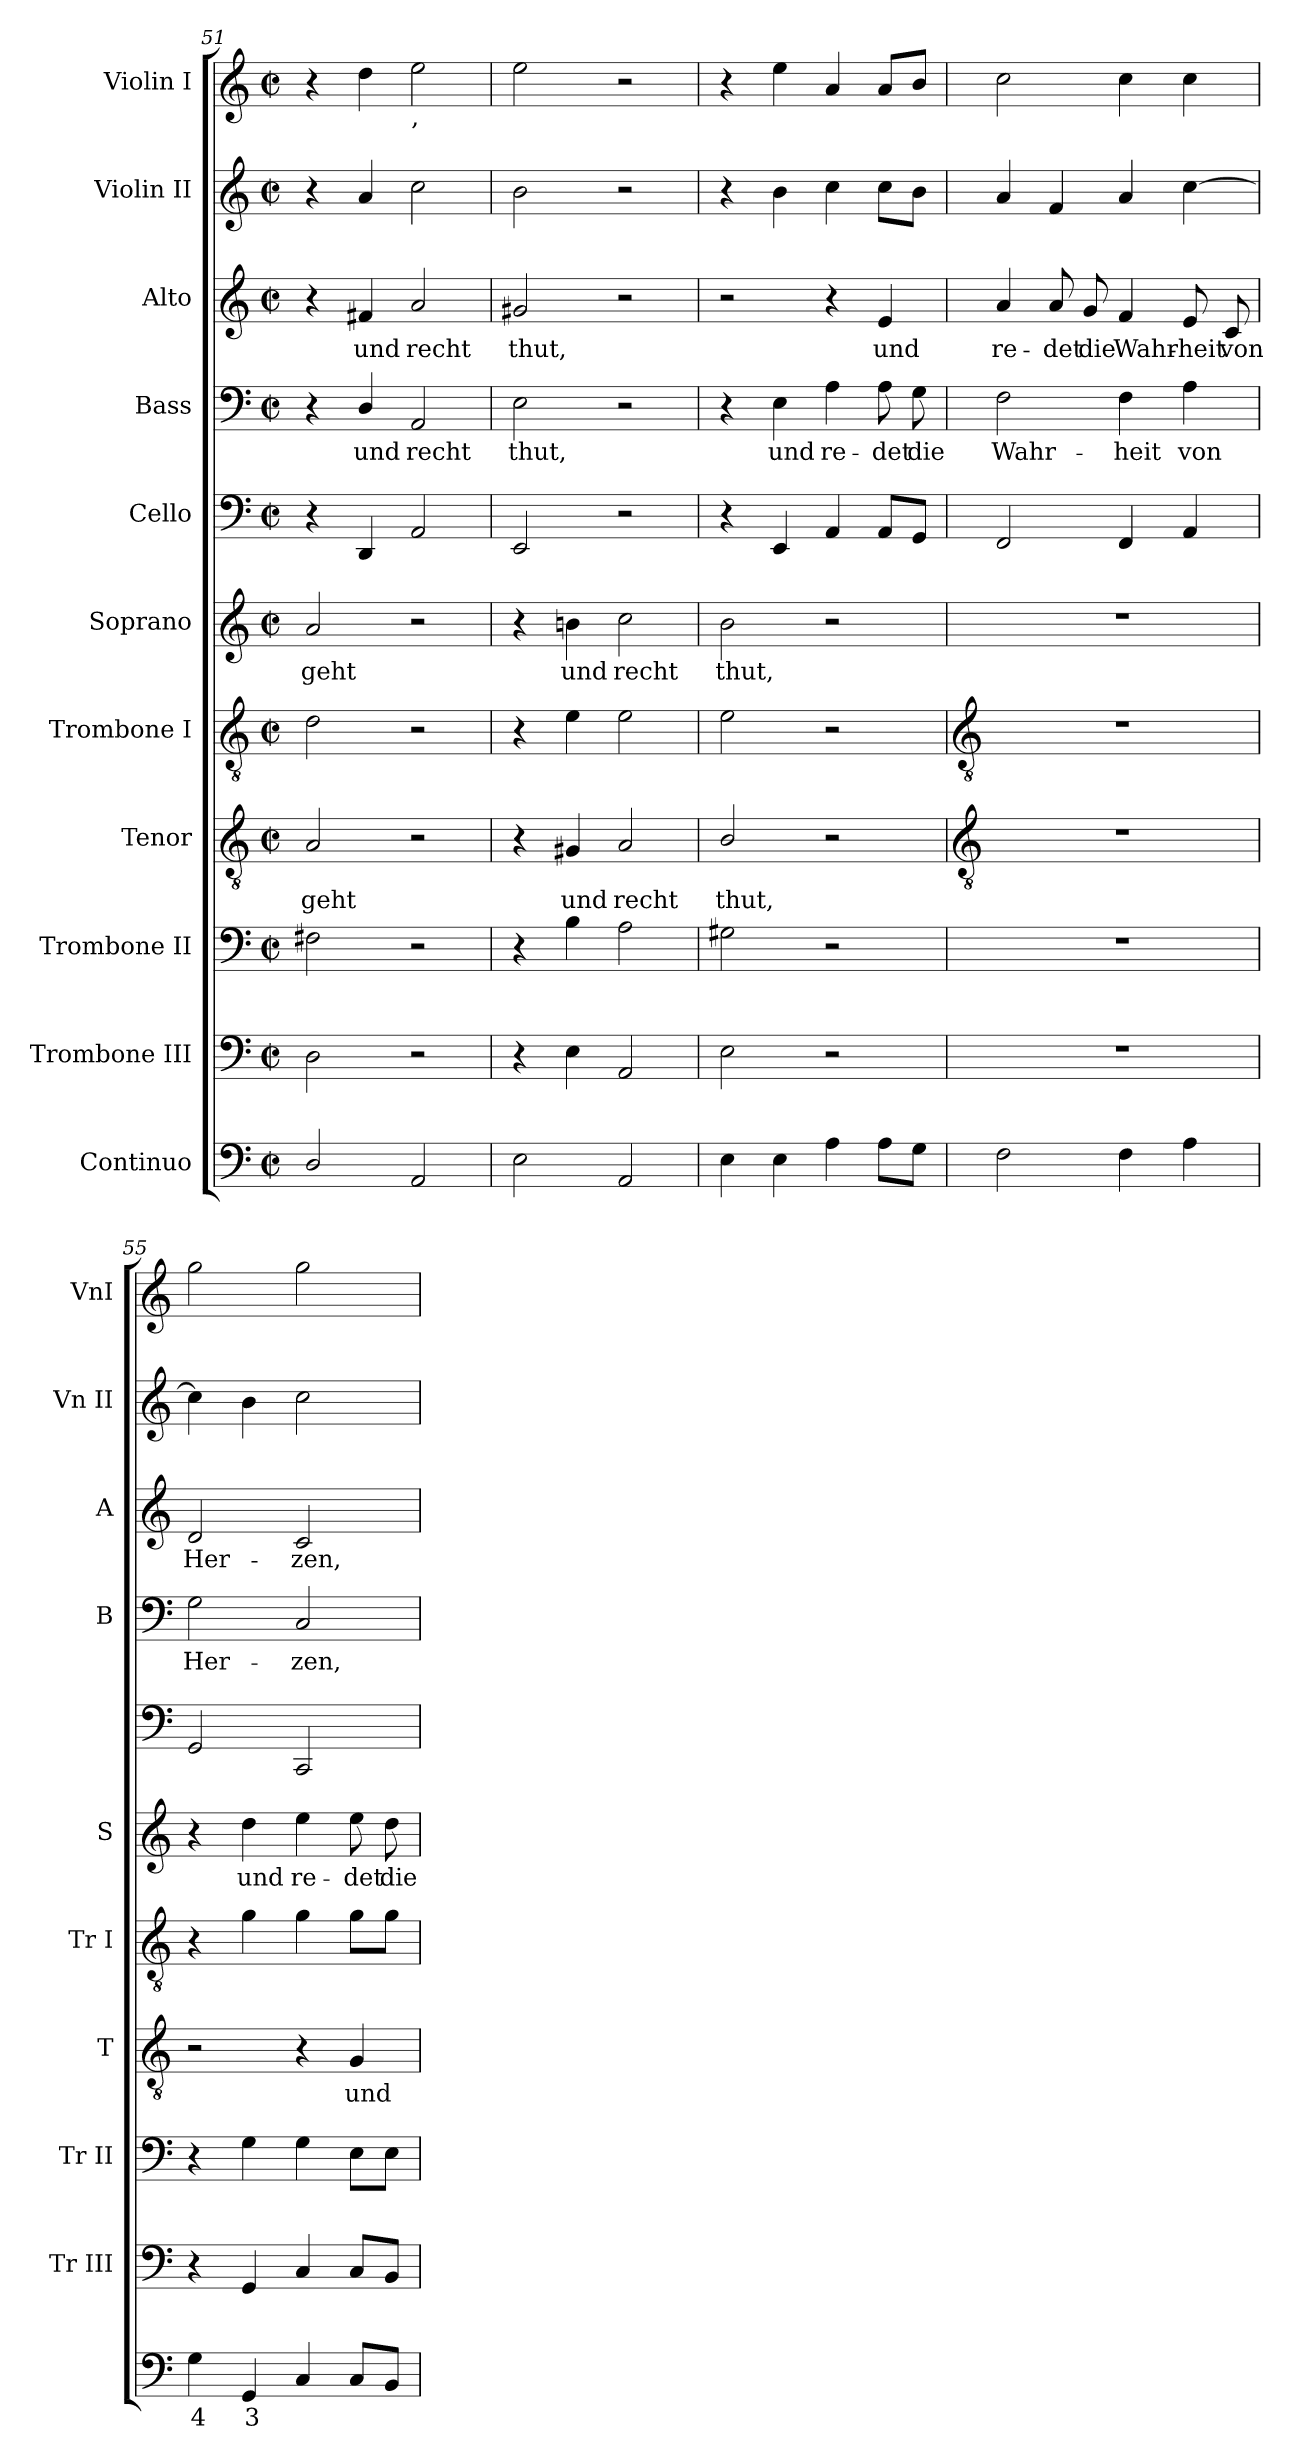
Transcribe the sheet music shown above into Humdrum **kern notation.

**kern	**text	**kern	**kern	**kern	**text	**kern	**kern	**text	**kern	**kern	**text	**kern	**text	**kern	**kern
*part11	*part11	*part10	*part9	*part8	*part8	*part7	*part6	*part6	*part5	*part4	*part4	*part3	*part3	*part2	*part1
*staff11	*staff11	*staff10	*staff9	*staff8	*staff8	*staff7	*staff6	*staff6	*staff5	*staff4	*staff4	*staff3	*staff3	*staff2	*staff1
*I"Continuo	*	*I"Trombone III	*I"Trombone II	*I"Tenor	*	*I"Trombone I	*I"Soprano	*	*I"Cello	*I"Bass	*	*I"Alto	*	*I"Violin II	*I"Violin I
*	*	*I'Tr III	*I'Tr II	*I'T	*	*I'Tr I	*I'S	*	*	*I'B	*	*I'A	*	*I'Vn II	*I'VnI
*clefF4	*	*clefF4	*clefF4	*clefGv2	*	*clefGv2	*clefG2	*	*clefF4	*clefF4	*	*clefG2	*	*clefG2	*clefG2
*k[]	*	*k[]	*k[]	*k[]	*	*k[]	*k[]	*	*k[]	*k[]	*	*k[]	*	*k[]	*k[]
*C:	*	*C:	*C:	*C:	*	*C:	*C:	*	*C:	*C:	*	*C:	*	*C:	*C:
*M2/2	*	*M2/2	*M2/2	*M2/2	*	*M2/2	*M2/2	*	*M2/2	*M2/2	*	*M2/2	*	*M2/2	*M2/2
*met(c|)	*	*met(c|)	*met(c|)	*met(c|)	*	*met(c|)	*met(c|)	*	*met(c|)	*met(c|)	*	*met(c|)	*	*met(c|)	*met(c|)
=51	=51	=51	=51	=51	=51	=51	=51	=51	=51	=51	=51	=51	=51	=51	=51
!	!	!	!	!	!LO:LY:b	!	!	!LO:LY:b	!	!	!	!	!	!	!
2D/	.	2D	2F#X	2A	-geht	2d	2a	-geht	4r	4r	.	4r	.	4r	4r
!	!	!	!	!	!	!	!	!	!	!	!LO:LY:b	!	!LO:LY:b	!	!
.	.	.	.	.	.	.	.	.	4DD	4D/	und	4f#X	und	4a	4dd
!	!	!	!	!	!	!	!	!	!	!	!	!	!	!	!LO:TX:b:t=,
!	!	!	!	!	!	!	!	!	!	!	!LO:LY:b	!	!LO:LY:b	!	!
2AA	.	2r	2r	2r	.	2r	2r	.	2AA	2AA	recht	2a	recht	2cc	2ee
=52	=52	=52	=52	=52	=52	=52	=52	=52	=52	=52	=52	=52	=52	=52	=52
!	!	!	!	!	!	!	!	!	!	!	!LO:LY:b	!	!LO:LY:b	!	!
2E	.	4r	4r	4r	.	4r	4r	.	2EE	2E	thut,	2g#X	thut,	2b	2ee
!	!	!	!	!	!LO:LY:b	!	!	!LO:LY:b	!	!	!	!	!	!	!
.	.	4E	4B	4G#X	und	4e	4bn	und	.	.	.	.	.	.	.
!	!	!	!	!	!LO:LY:b	!	!	!LO:LY:b	!	!	!	!	!	!	!
2AA	.	2AA	2A	2A	recht	2e	2cc	recht	2r	2r	.	2r	.	2r	2r
=53	=53	=53	=53	=53	=53	=53	=53	=53	=53	=53	=53	=53	=53	=53	=53
!	!	!	!	!	!LO:LY:b	!	!	!LO:LY:b	!	!	!	!	!	!	!
4E	.	2E	2G#X	2B/	thut,	2e	2b	thut,	4r	4r	.	2r	.	4r	4r
!	!	!	!	!	!	!	!	!	!	!	!LO:LY:b	!	!	!	!
4E	.	.	.	.	.	.	.	.	4EE	4E	und	.	.	4b	4ee
!	!	!	!	!	!	!	!	!	!	!	!LO:LY:b	!	!	!	!
4A	.	2r	2r	2r	.	2r	2r	.	4AA	4A	re-	4r	.	4cc	4a
!	!	!	!	!	!	!	!	!	!	!	!LO:LY:b	!	!LO:LY:b	!	!
8AL	.	.	.	.	.	.	.	.	8AAL	8A	-det	4e	und	8ccL	8aL
!	!	!	!	!	!	!	!	!	!	!	!LO:LY:b	!	!	!	!
8GJ	.	.	.	.	.	.	.	.	8GGJ	8G	die	.	.	8bJ	8bJ
!!LO:LB:g=z
=54	=54	=54	=54	=54	=54	=54	=54	=54	=54	=54	=54	=54	=54	=54	=54
*	*	*	*	*clefGv2	*	*clefGv2	*	*	*	*	*	*	*	*	*
!	!	!	!	!	!	!	!	!	!	!	!LO:LY:b	!	!LO:LY:b	!	!
2F	.	1r	1r	1r	.	1r	1r	.	2FF	2F	Wahr-	4a	re-	4a	2cc
!	!	!	!	!	!	!	!	!	!	!	!	!	!LO:LY:b	!	!
.	.	.	.	.	.	.	.	.	.	.	.	8a	-det	4f	.
!	!	!	!	!	!	!	!	!	!	!	!	!	!LO:LY:b	!	!
.	.	.	.	.	.	.	.	.	.	.	.	8g	die	.	.
!	!	!	!	!	!	!	!	!	!	!	!LO:LY:b	!	!LO:LY:b	!	!
4F	.	.	.	.	.	.	.	.	4FF	4F	-heit	4f	Wahr-	4a	4cc
!	!	!	!	!	!	!	!	!	!	!	!LO:LY:b	!	!LO:LY:b	!	!
4A	.	.	.	.	.	.	.	.	4AA	4A	von	8e	-heit	[4cc	4cc
!	!	!	!	!	!	!	!	!	!	!	!	!	!LO:LY:b	!	!
.	.	.	.	.	.	.	.	.	.	.	.	8c	von	.	.
=55	=55	=55	=55	=55	=55	=55	=55	=55	=55	=55	=55	=55	=55	=55	=55
!	!LO:LY:b	!	!	!	!	!	!	!	!	!	!LO:LY:b	!	!LO:LY:b	!	!
4G	4	4r	4r	2r	.	4r	4r	.	2GG	2G	Her-	2d	Her-	4cc]	2gg
!	!LO:LY:b	!	!	!	!	!	!	!LO:LY:b	!	!	!	!	!	!	!
4GG	3	4GG	4G	.	.	4g	4dd	und	.	.	.	.	.	4b	.
!	!	!	!	!	!	!	!	!LO:LY:b	!	!	!LO:LY:b	!	!LO:LY:b	!	!
4C	.	4C	4G	4r	.	4g	4ee	re-	2CC	2C	-zen,	2c	-zen,	2cc	2gg
!	!	!	!	!	!LO:LY:b	!	!	!LO:LY:b	!	!	!	!	!	!	!
8CL	.	8CL	8EL	4G	und	8gL	8ee	-det	.	.	.	.	.	.	.
!	!	!	!	!	!	!	!	!LO:LY:b	!	!	!	!	!	!	!
8BBJ	.	8BBJ	8EJ	.	.	8gJ	8dd	die	.	.	.	.	.	.	.
=	=	=	=	=	=	=	=	=	=	=	=	=	=	=	=
*-	*-	*-	*-	*-	*-	*-	*-	*-	*-	*-	*-	*-	*-	*-	*-
